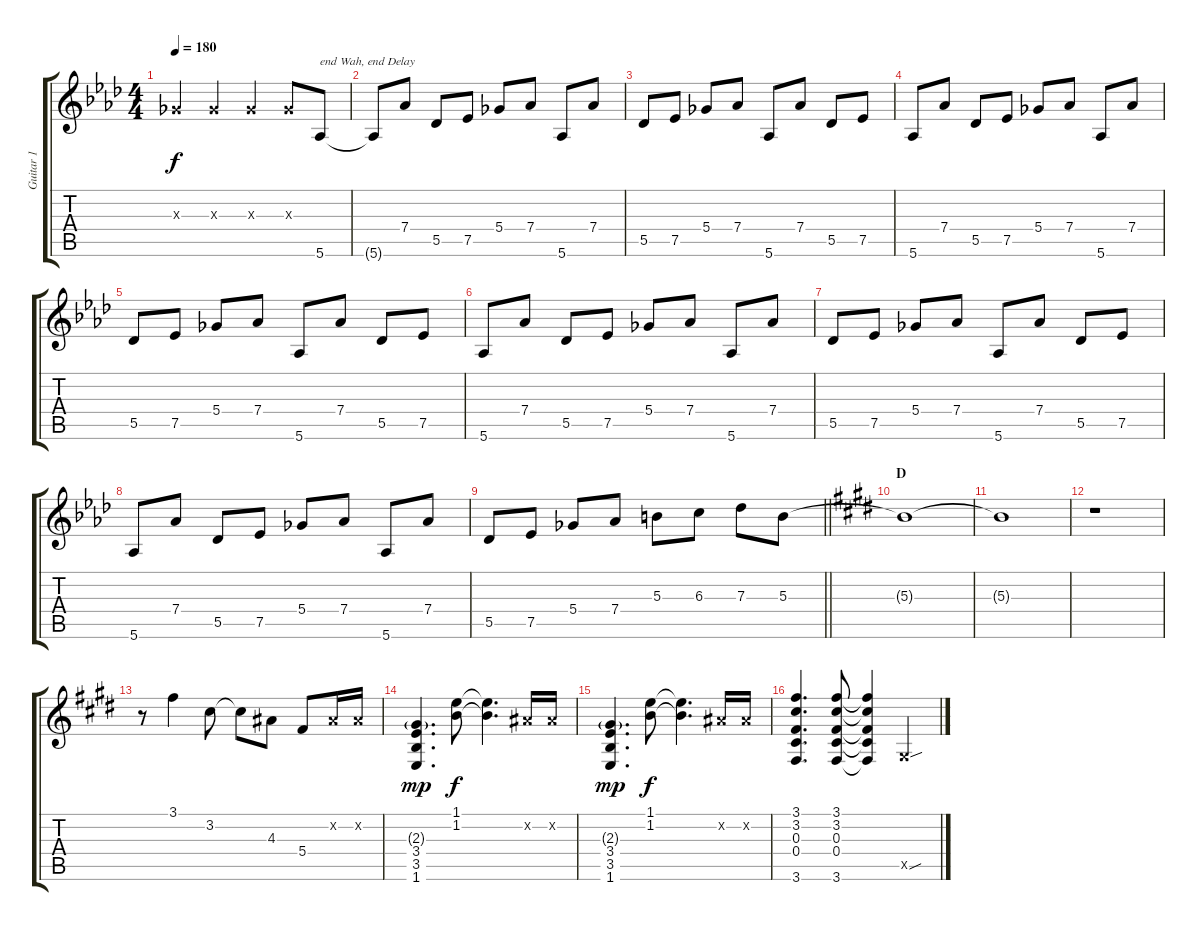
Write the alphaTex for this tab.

\track ("Guitar 1" "Guitar 1") {instrument overdrivenguitar}
\staff {score tabs}
\tuning (Eb4 Bb3 Gb3 Db3 Ab2 Eb2) {hide}
\ts (4 4)
\tempo 180
\clef g2
\ks ab
0.3{x}.4{dy f} 0.3{x}.4 0.3{x}.4 0.3{x}.8 5.6.8{txt "end Wah, end Delay"} |
5.6{t}.8 7.4.8 5.5.8 7.5.8 5.4.8 7.4.8 5.6.8 7.4.8 |
5.5.8 7.5.8 5.4.8 7.4.8 5.6.8 7.4.8 5.5.8 7.5.8 |
5.6.8 7.4.8 5.5.8 7.5.8 5.4.8 7.4.8 5.6.8 7.4.8 |
5.5.8 7.5.8 5.4.8 7.4.8 5.6.8 7.4.8 5.5.8 7.5.8 |
5.6.8 7.4.8 5.5.8 7.5.8 5.4.8 7.4.8 5.6.8 7.4.8 |
5.5.8 7.5.8 5.4.8 7.4.8 5.6.8 7.4.8 5.5.8 7.5.8 |
5.6.8 7.4.8 5.5.8 7.5.8 5.4.8 7.4.8 5.6.8 7.4.8 |
\barLineRight lightlight
5.5.8 7.5.8 5.4.8 7.4.8 5.3.8 6.3.8 7.3.8 5.3.8 |
\section ("" "D")
\ks e
5.3{t}.1 |
5.3{t}.1 |
r.1 |
r.8 3.1.4 3.2.8 3.2{t}.8 4.3.8 5.4.8 0.2{x}.16 0.2{x}.16 |
(2.3{g} 3.4 3.5 1.6).4{d dy mp} (1.1 1.2).8{dy f} (1.1{t} 1.2{t}).4{d} 0.2{x}.16 0.2{x}.16 |
(2.3{g} 3.4 3.5 1.6).4{d dy mp} (1.1 1.2).8{dy f} (1.1{t} 1.2{t}).4{d} 0.2{x}.16 0.2{x}.16 |
(3.1 3.2 0.3 0.4 3.6).4{d} (3.1 3.2 0.3 0.4 3.6).8 (3.1{t} 3.2{t} 0.3{t} 0.4{t} 3.6{t}).4 0.5{sou x}.4
